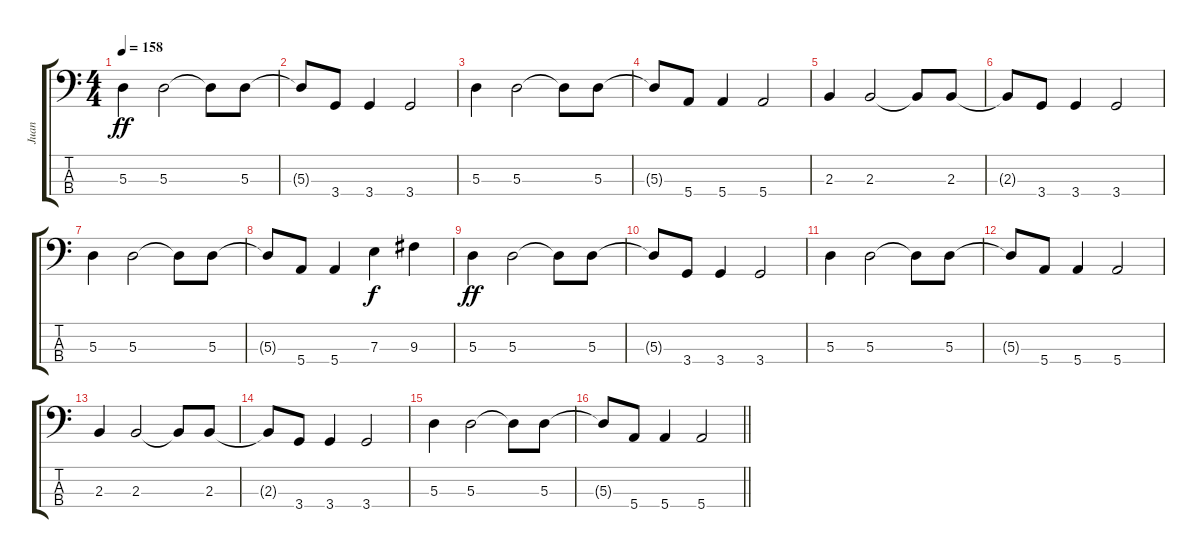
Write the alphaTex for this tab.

\track ("Juan" "Juan") {instrument electricbassfinger}
\staff {score tabs}
\tuning (G2 D2 A1 E1) {hide}
\ts (4 4)
\tempo 158
\clef f4
\ks c
5.3.4{dy ff} 5.3.2 5.3{t}.8 5.3.8 |
5.3{t}.8 3.4.8 3.4.4 3.4.2 |
5.3.4 5.3.2 5.3{t}.8 5.3.8 |
5.3{t}.8 5.4.8 5.4.4 5.4.2 |
2.3.4 2.3.2 2.3{t}.8 2.3.8 |
2.3{t}.8 3.4.8 3.4.4 3.4.2 |
5.3.4 5.3.2 5.3{t}.8 5.3.8 |
5.3{t}.8 5.4.8 5.4.4 7.3.4{dy f} 9.3.4 |
5.3.4{dy ff} 5.3.2 5.3{t}.8 5.3.8 |
5.3{t}.8 3.4.8 3.4.4 3.4.2 |
5.3.4 5.3.2 5.3{t}.8 5.3.8 |
5.3{t}.8 5.4.8 5.4.4 5.4.2 |
2.3.4 2.3.2 2.3{t}.8 2.3.8 |
2.3{t}.8 3.4.8 3.4.4 3.4.2 |
5.3.4 5.3.2 5.3{t}.8 5.3.8 |
\barLineRight lightlight
5.3{t}.8 5.4.8 5.4.4 5.4.2
